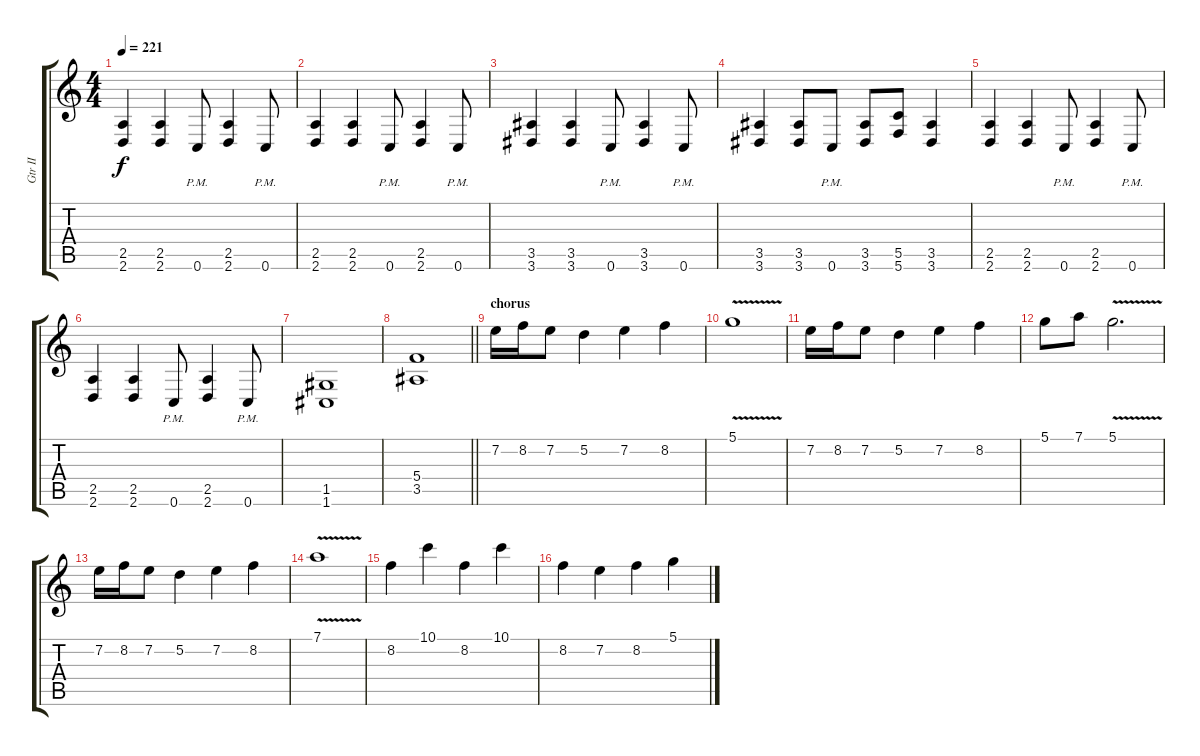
\track ("Gtr II" "Gtr II") {instrument distortionguitar}
\staff {score tabs}
\tuning (D4 A3 F3 C3 G2 C2) {hide}
\ts (4 4)
\tempo 221
\clef g2
\ks c
(2.5 2.6).4{dy f} (2.5 2.6).4 0.6{pm}.8 (2.5 2.6).4 0.6{pm}.8 |
(2.5 2.6).4 (2.5 2.6).4 0.6{pm}.8 (2.5 2.6).4 0.6{pm}.8 |
(3.5 3.6).4 (3.5 3.6).4 0.6{pm}.8 (3.5 3.6).4 0.6{pm}.8 |
(3.5 3.6).4 (3.5 3.6).8 0.6{pm}.8 (3.5 3.6).8 (5.5 5.6).8 (3.5 3.6).4 |
(2.5 2.6).4 (2.5 2.6).4 0.6{pm}.8 (2.5 2.6).4 0.6{pm}.8 |
(2.5 2.6).4 (2.5 2.6).4 0.6{pm}.8 (2.5 2.6).4 0.6{pm}.8 |
(1.5 1.6).1 |
\barLineRight lightlight
(5.4 3.5).1 |
\section ("" "chorus")
7.2.16 8.2.16 7.2.8 5.2.4 7.2.4 8.2.4 |
5.1{v}.1 |
7.2.16 8.2.16 7.2.8 5.2.4 7.2.4 8.2.4 |
5.1.8 7.1.8 5.1{v}.2{d} |
7.2.16 8.2.16 7.2.8 5.2.4 7.2.4 8.2.4 |
7.1{v}.1 |
8.2.4 10.1.4 8.2.4 10.1.4 |
8.2.4 7.2.4 8.2.4 5.1.4
